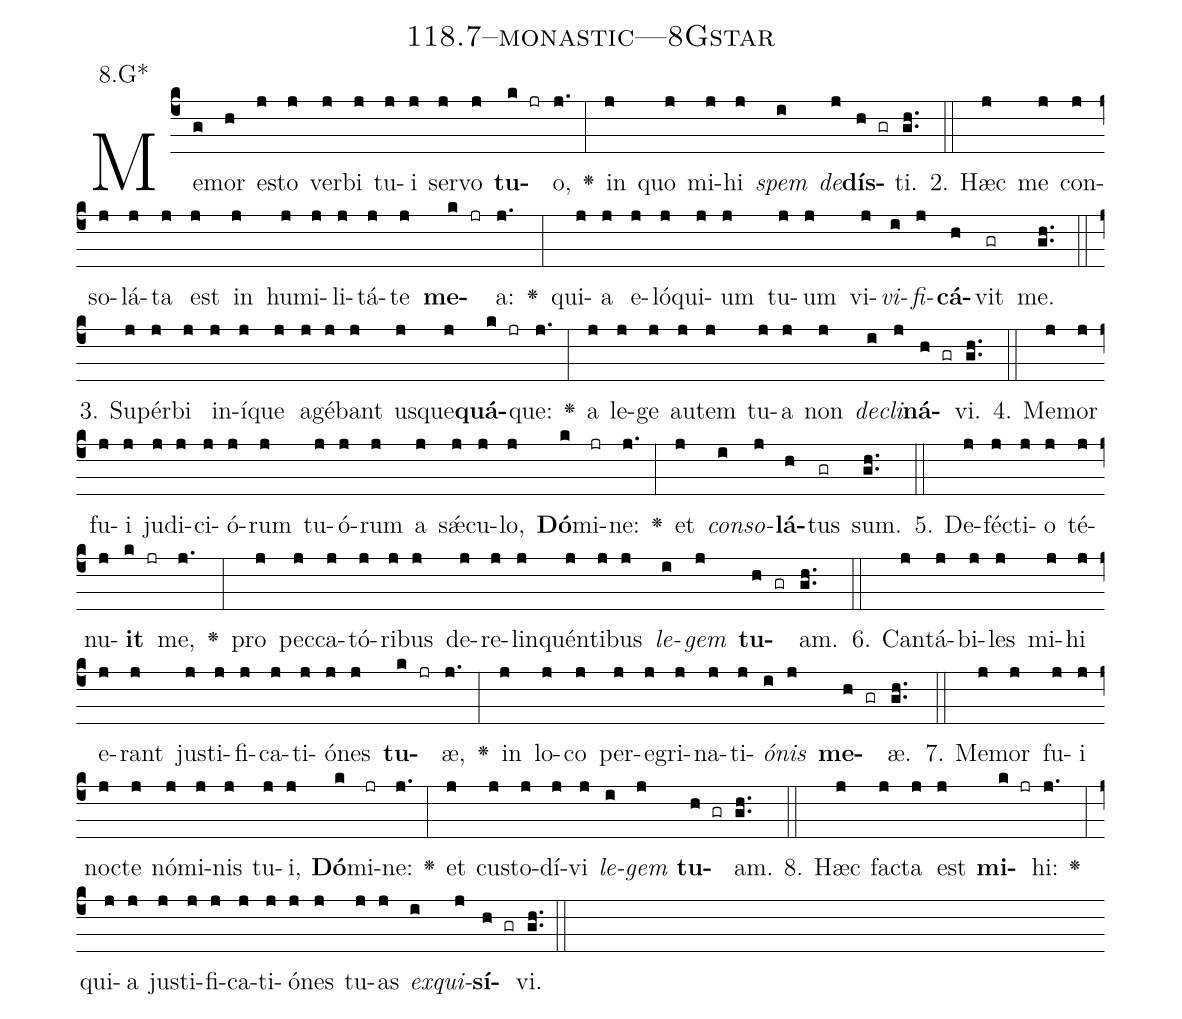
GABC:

name: 118.7--monastic---8Gstar;
annotation: 8.G*;
%%
(c4)Me(g)mor(h) es(j)to(j) ver(j)bi(j) tu(j)i(j) ser(j)vo(j) <b>tu</b>(k jr)o,(j.) <v>\greheightstar</v>(:) in(j) quo(j) mi(j)hi(j) <i>spem</i>(i) <i>de</i>(j)<b>dís</b>(h gr)ti.(gh..) (::)
2. Hæc(j) me(j) con(j)so(j)lá(j)ta(j) est(j) in(j) hu(j)mi(j)li(j)tá(j)te(j) <b>me</b>(k jr)a:(j.) <v>\greheightstar</v>(:) qui(j)a(j) e(j)ló(j)qui(j)um(j) tu(j)um(j) vi(j)<i>vi</i>(i)<i>fi</i>(j)<b>cá</b>(h)vit(gr) me.(gh..) (::)
3. Su(j)pér(j)bi(j) in(j)í(j)que(j) a(j)gé(j)bant(j) us(j)que(j)<b>quá</b>(k jr)que:(j.) <v>\greheightstar</v>(:) a(j) le(j)ge(j) au(j)tem(j) tu(j)a(j) non(j) <i>de</i>(i)<i>cli</i>(j)<b>ná</b>(h gr)vi.(gh..) (::)
4. Me(j)mor(j) fu(j)i(j) ju(j)di(j)ci(j)ó(j)rum(j) tu(j)ó(j)rum(j) a(j) sǽ(j)cu(j)lo,(j) <b>Dó</b>(k)mi(jr)ne:(j.) <v>\greheightstar</v>(:) et(j) <i>con</i>(i)<i>so</i>(j)<b>lá</b>(h)tus(gr) sum.(gh..) (::)
5. De(j)féc(j)ti(j)o(j) té(j)nu(j)<b>it</b>(k jr) me,(j.) <v>\greheightstar</v>(:) pro(j) pec(j)ca(j)tó(j)ri(j)bus(j) de(j)re(j)lin(j)quén(j)ti(j)bus(j) <i>le</i>(i)<i>gem</i>(j) <b>tu</b>(h gr)am.(gh..) (::)
6. Can(j)tá(j)bi(j)les(j) mi(j)hi(j) e(j)rant(j) jus(j)ti(j)fi(j)ca(j)ti(j)ó(j)nes(j) <b>tu</b>(k jr)æ,(j.) <v>\greheightstar</v>(:) in(j) lo(j)co(j) per(j)e(j)gri(j)na(j)ti(j)<i>ó</i>(i)<i>nis</i>(j) <b>me</b>(h gr)æ.(gh..) (::)
7. Me(j)mor(j) fu(j)i(j) noc(j)te(j) nó(j)mi(j)nis(j) tu(j)i,(j) <b>Dó</b>(k)mi(jr)ne:(j.) <v>\greheightstar</v>(:) et(j) cus(j)to(j)dí(j)vi(j) <i>le</i>(i)<i>gem</i>(j) <b>tu</b>(h gr)am.(gh..) (::)
8. Hæc(j) fac(j)ta(j) est(j) <b>mi</b>(k jr)hi:(j.) <v>\greheightstar</v>(:) qui(j)a(j) jus(j)ti(j)fi(j)ca(j)ti(j)ó(j)nes(j) tu(j)as(j) <i>ex</i>(i)<i>qui</i>(j)<b>sí</b>(h gr)vi.(gh..) (::)
